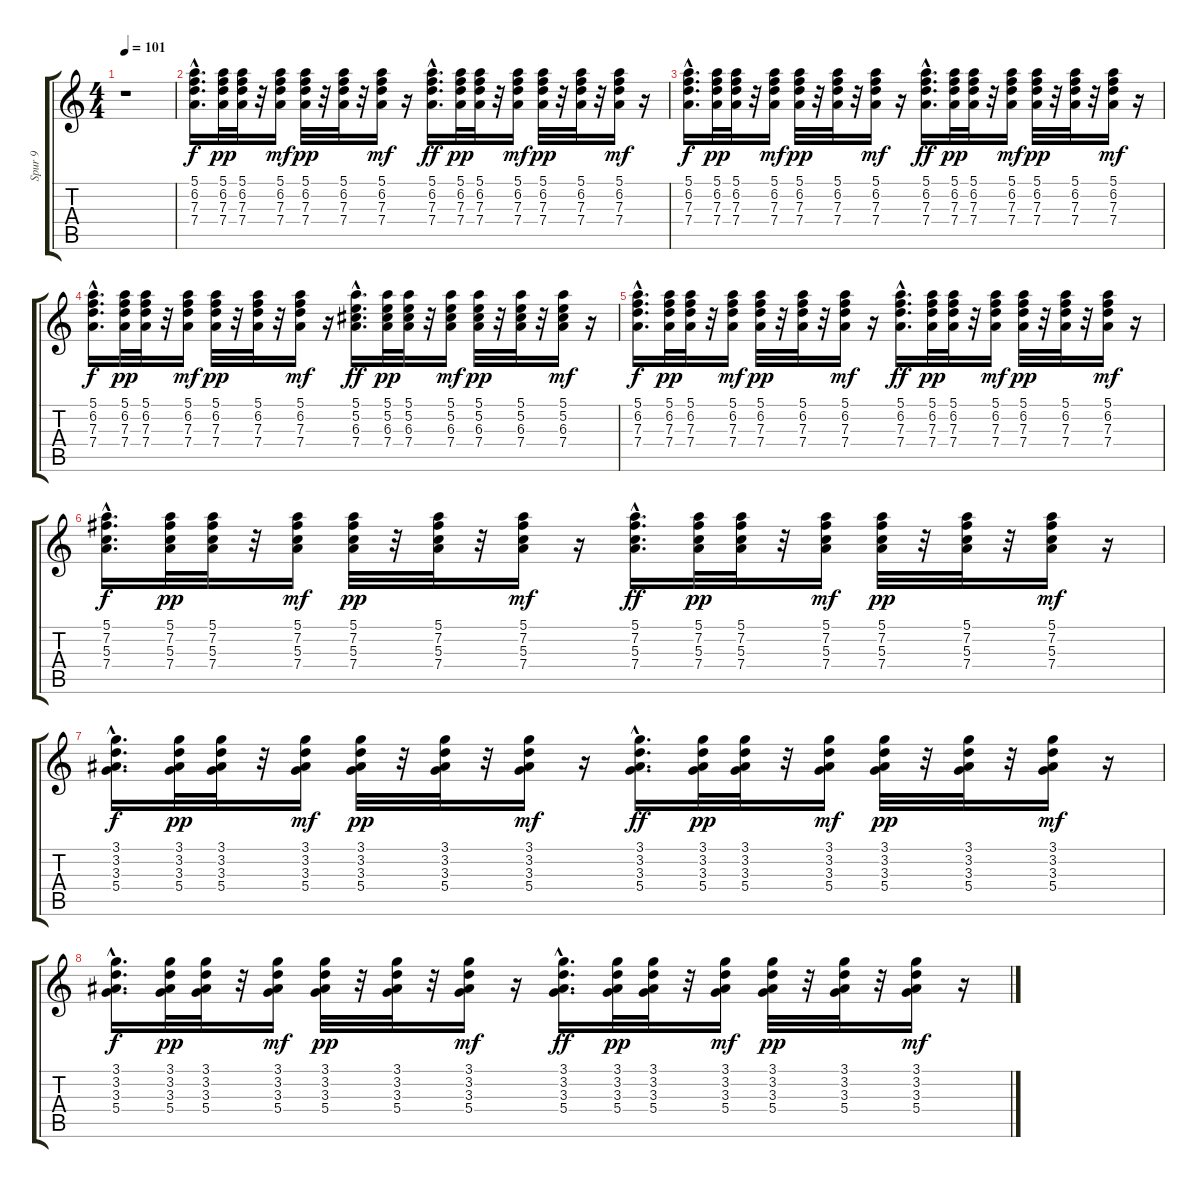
\track ("Spur 9" "Spur 9") {instrument electricguitarclean}
\staff {score tabs}
\tuning (E4 B3 G3 D3 A2 E2) {hide}
\ts (4 4)
\tempo 101
\clef g2
\ks c
r.1{dy f instrument electricguitarclean} |
(5.1{hac} 6.2{hac} 7.3{hac} 7.4{hac}).16{d} (5.1 6.2 7.3 7.4).32{dy pp} (5.1 6.2 7.3 7.4).32 r.32 (5.1 6.2 7.3 7.4).16{dy mf} (5.1 6.2 7.3 7.4).32{dy pp} r.32 (5.1 6.2 7.3 7.4).32 r.32 (5.1 6.2 7.3 7.4).16{dy mf} r.16 (5.1{hac} 6.2{hac} 7.3{hac} 7.4{hac}).16{d dy ff} (5.1 6.2 7.3 7.4).32{dy pp} (5.1 6.2 7.3 7.4).32 r.32 (5.1 6.2 7.3 7.4).16{dy mf} (5.1 6.2 7.3 7.4).32{dy pp} r.32 (5.1 6.2 7.3 7.4).32 r.32 (5.1 6.2 7.3 7.4).16{dy mf} r.16 |
(5.1{hac} 6.2{hac} 7.3{hac} 7.4{hac}).16{d dy f} (5.1 6.2 7.3 7.4).32{dy pp} (5.1 6.2 7.3 7.4).32 r.32 (5.1 6.2 7.3 7.4).16{dy mf} (5.1 6.2 7.3 7.4).32{dy pp} r.32 (5.1 6.2 7.3 7.4).32 r.32 (5.1 6.2 7.3 7.4).16{dy mf} r.16 (5.1{hac} 6.2{hac} 7.3{hac} 7.4{hac}).16{d dy ff} (5.1 6.2 7.3 7.4).32{dy pp} (5.1 6.2 7.3 7.4).32 r.32 (5.1 6.2 7.3 7.4).16{dy mf} (5.1 6.2 7.3 7.4).32{dy pp} r.32 (5.1 6.2 7.3 7.4).32 r.32 (5.1 6.2 7.3 7.4).16{dy mf} r.16 |
(5.1{hac} 6.2{hac} 7.3{hac} 7.4{hac}).16{d dy f} (5.1 6.2 7.3 7.4).32{dy pp} (5.1 6.2 7.3 7.4).32 r.32 (5.1 6.2 7.3 7.4).16{dy mf} (5.1 6.2 7.3 7.4).32{dy pp} r.32 (5.1 6.2 7.3 7.4).32 r.32 (5.1 6.2 7.3 7.4).16{dy mf} r.16 (5.1{hac} 5.2{hac} 6.3{hac} 7.4{hac}).16{d dy ff} (5.1 5.2 6.3 7.4).32{dy pp} (5.1 5.2 6.3 7.4).32 r.32 (5.1 5.2 6.3 7.4).16{dy mf} (5.1 5.2 6.3 7.4).32{dy pp} r.32 (5.1 5.2 6.3 7.4).32 r.32 (5.1 5.2 6.3 7.4).16{dy mf} r.16 |
(5.1{hac} 6.2{hac} 7.3{hac} 7.4{hac}).16{d dy f} (5.1 6.2 7.3 7.4).32{dy pp} (5.1 6.2 7.3 7.4).32 r.32 (5.1 6.2 7.3 7.4).16{dy mf} (5.1 6.2 7.3 7.4).32{dy pp} r.32 (5.1 6.2 7.3 7.4).32 r.32 (5.1 6.2 7.3 7.4).16{dy mf} r.16 (5.1{hac} 6.2{hac} 7.3{hac} 7.4{hac}).16{d dy ff} (5.1 6.2 7.3 7.4).32{dy pp} (5.1 6.2 7.3 7.4).32 r.32 (5.1 6.2 7.3 7.4).16{dy mf} (5.1 6.2 7.3 7.4).32{dy pp} r.32 (5.1 6.2 7.3 7.4).32 r.32 (5.1 6.2 7.3 7.4).16{dy mf} r.16 |
(5.1{hac} 7.2{hac} 5.3{hac} 7.4{hac}).16{d dy f} (5.1 7.2 5.3 7.4).32{dy pp} (5.1 7.2 5.3 7.4).32 r.32 (5.1 7.2 5.3 7.4).16{dy mf} (5.1 7.2 5.3 7.4).32{dy pp} r.32 (5.1 7.2 5.3 7.4).32 r.32 (5.1 7.2 5.3 7.4).16{dy mf} r.16 (5.1{hac} 7.2{hac} 5.3{hac} 7.4{hac}).16{d dy ff} (5.1 7.2 5.3 7.4).32{dy pp} (5.1 7.2 5.3 7.4).32 r.32 (5.1 7.2 5.3 7.4).16{dy mf} (5.1 7.2 5.3 7.4).32{dy pp} r.32 (5.1 7.2 5.3 7.4).32 r.32 (5.1 7.2 5.3 7.4).16{dy mf} r.16 |
(3.1{hac} 3.2{hac} 3.3{hac} 5.4{hac}).16{d dy f} (3.1 3.2 3.3 5.4).32{dy pp} (3.1 3.2 3.3 5.4).32 r.32 (3.1 3.2 3.3 5.4).16{dy mf} (3.1 3.2 3.3 5.4).32{dy pp} r.32 (3.1 3.2 3.3 5.4).32 r.32 (3.1 3.2 3.3 5.4).16{dy mf} r.16 (3.1{hac} 3.2{hac} 3.3{hac} 5.4{hac}).16{d dy ff} (3.1 3.2 3.3 5.4).32{dy pp} (3.1 3.2 3.3 5.4).32 r.32 (3.1 3.2 3.3 5.4).16{dy mf} (3.1 3.2 3.3 5.4).32{dy pp} r.32 (3.1 3.2 3.3 5.4).32 r.32 (3.1 3.2 3.3 5.4).16{dy mf} r.16 |
(3.1{hac} 3.2{hac} 3.3{hac} 5.4{hac}).16{d dy f} (3.1 3.2 3.3 5.4).32{dy pp} (3.1 3.2 3.3 5.4).32 r.32 (3.1 3.2 3.3 5.4).16{dy mf} (3.1 3.2 3.3 5.4).32{dy pp} r.32 (3.1 3.2 3.3 5.4).32 r.32 (3.1 3.2 3.3 5.4).16{dy mf} r.16 (3.1{hac} 3.2{hac} 3.3{hac} 5.4{hac}).16{d dy ff} (3.1 3.2 3.3 5.4).32{dy pp} (3.1 3.2 3.3 5.4).32 r.32 (3.1 3.2 3.3 5.4).16{dy mf} (3.1 3.2 3.3 5.4).32{dy pp} r.32 (3.1 3.2 3.3 5.4).32 r.32 (3.1 3.2 3.3 5.4).16{dy mf} r.16
